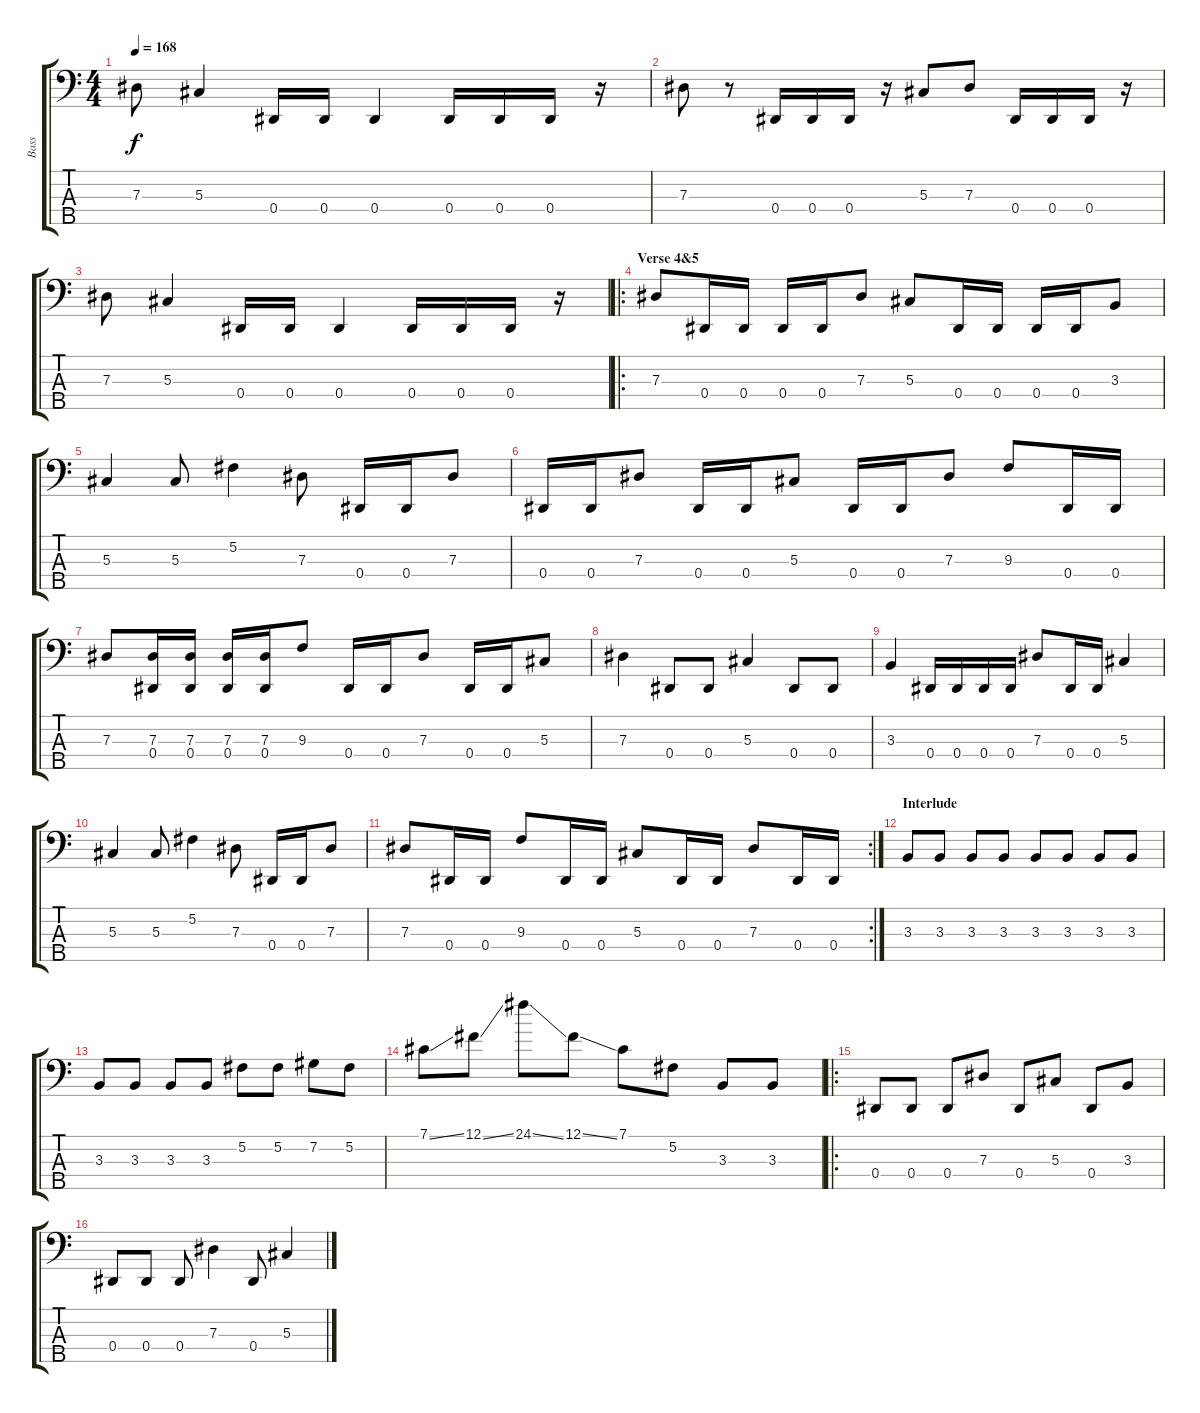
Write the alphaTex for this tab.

\track ("Bass" "Bass") {instrument electricbassfinger}
\staff {score tabs}
\tuning (Gb2 Db2 Ab1 Eb1 Bb0) {hide}
\ts (4 4)
\tempo 168
\clef f4
\ks c
7.3.8{dy f} 5.3.4 0.4.16 0.4.16 0.4.4 0.4.16 0.4.16 0.4.16 r.16 |
7.3.8 r.8 0.4.16 0.4.16 0.4.16 r.16 5.3.8 7.3.8 0.4.16 0.4.16 0.4.16 r.16 |
7.3.8 5.3.4 0.4.16 0.4.16 0.4.4 0.4.16 0.4.16 0.4.16 r.16 |
\ro
\section ("" "Verse 4&5")
7.3.8 0.4.16 0.4.16 0.4.16 0.4.16 7.3.8 5.3.8 0.4.16 0.4.16 0.4.16 0.4.16 3.3.8 |
5.3.4 5.3.8 5.2.4 7.3.8 0.4.16 0.4.16 7.3.8 |
0.4.16 0.4.16 7.3.8 0.4.16 0.4.16 5.3.8 0.4.16 0.4.16 7.3.8 9.3.8 0.4.16 0.4.16 |
7.3.8 (7.3 0.4).16 (7.3 0.4).16 (7.3 0.4).16 (7.3 0.4).16 9.3.8 0.4.16 0.4.16 7.3.8 0.4.16 0.4.16 5.3.8 |
7.3.4 0.4.8 0.4.8 5.3.4 0.4.8 0.4.8 |
3.3.4 0.4.16 0.4.16 0.4.16 0.4.16 7.3.8 0.4.16 0.4.16 5.3.4 |
5.3.4 5.3.8 5.2.4 7.3.8 0.4.16 0.4.16 7.3.8 |
\rc 2
7.3.8 0.4.16 0.4.16 9.3.8 0.4.16 0.4.16 5.3.8 0.4.16 0.4.16 7.3.8 0.4.16 0.4.16 |
\section ("" "Interlude")
3.3.8 3.3.8 3.3.8 3.3.8 3.3.8 3.3.8 3.3.8 3.3.8 |
3.3.8 3.3.8 3.3.8 3.3.8 5.2.8 5.2.8 7.2.8 5.2.8 |
7.1{ss}.8 12.1{ss}.8 24.1{ss}.8 12.1{ss}.8 7.1.8 5.2.8 3.3.8 3.3.8 |
\ro
0.4.8 0.4.8 0.4.8 7.3.8 0.4.8 5.3.8 0.4.8 3.3.8 |
0.4.8 0.4.8 0.4.8 7.3.4 0.4.8 5.3.4
